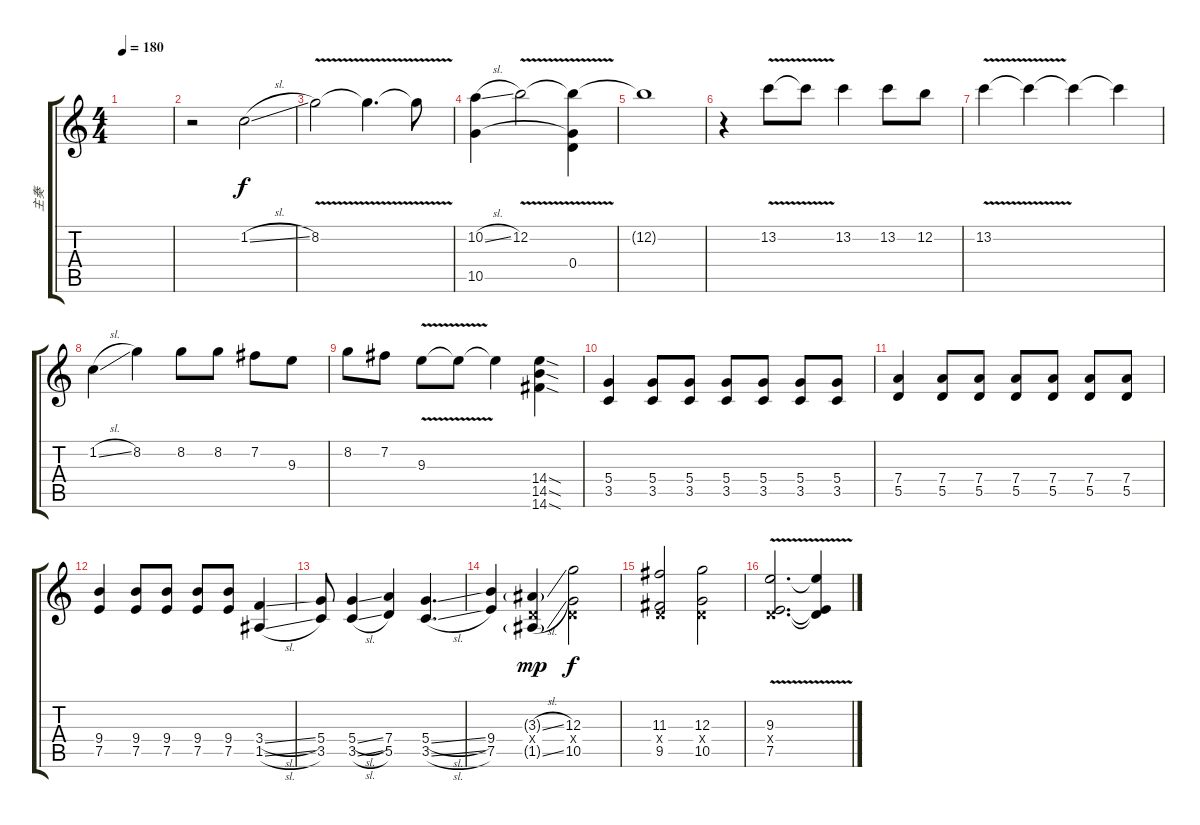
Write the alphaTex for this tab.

\track ("主奏" "主奏") {instrument distortionguitar}
\staff {score tabs}
\tuning (E4 B3 G3 D3 A2 E2) {hide}
\ts (4 4)
\tempo 180
\clef g2
\ks c
|
r.2 1.2{sl}.2{dy f} |
8.2{v}.2 8.2{t}.4{d} 8.2{v t}.8 |
(10.2{sl} 10.5).4 12.2{v}.2 (12.2{t} 0.4 10.5{t}).4 |
12.2{t}.1 |
r.4 13.2{v}.8 13.2{t}.8 13.2.4 13.2.8 12.2.8 |
13.2{v}.4 13.2{t}.4 13.2{t}.4 13.2{t}.4 |
1.2{sl}.4 8.2.4 8.2.8 8.2.8 7.2.8 9.3.8 |
8.2.8 7.2.8 9.3{v}.8 9.3{t}.8 9.3{t}.4 (14.4{sod} 14.5{sod} 14.6{sod}).4 |
(5.4 3.5).4 (5.4 3.5).8 (5.4 3.5).8 (5.4 3.5).8 (5.4 3.5).8 (5.4 3.5).8 (5.4 3.5).8 |
(7.4 5.5).4 (7.4 5.5).8 (7.4 5.5).8 (7.4 5.5).8 (7.4 5.5).8 (7.4 5.5).8 (7.4 5.5).8 |
(9.4 7.5).4 (9.4 7.5).8 (9.4 7.5).8 (9.4 7.5).8 (9.4 7.5).8 (3.4{sl} 1.5{sl}).4 |
(5.4 3.5).8 (5.4{sl} 3.5{sl}).4 (7.4 5.5).4 (5.4{sl} 3.5{sl}).4{d} |
(9.4 7.5).4 (3.3{sl g} 0.4{x} 1.5{sl g}).4{dy mp} (12.3 0.4{x} 10.5).2{dy f} |
(11.3 0.4{x} 9.5).2 (12.3 0.4{x} 10.5).2 |
(9.3{v} 0.4{x} 7.5).2{d} (9.3{t} 0.4{t} 7.5{t}).4
